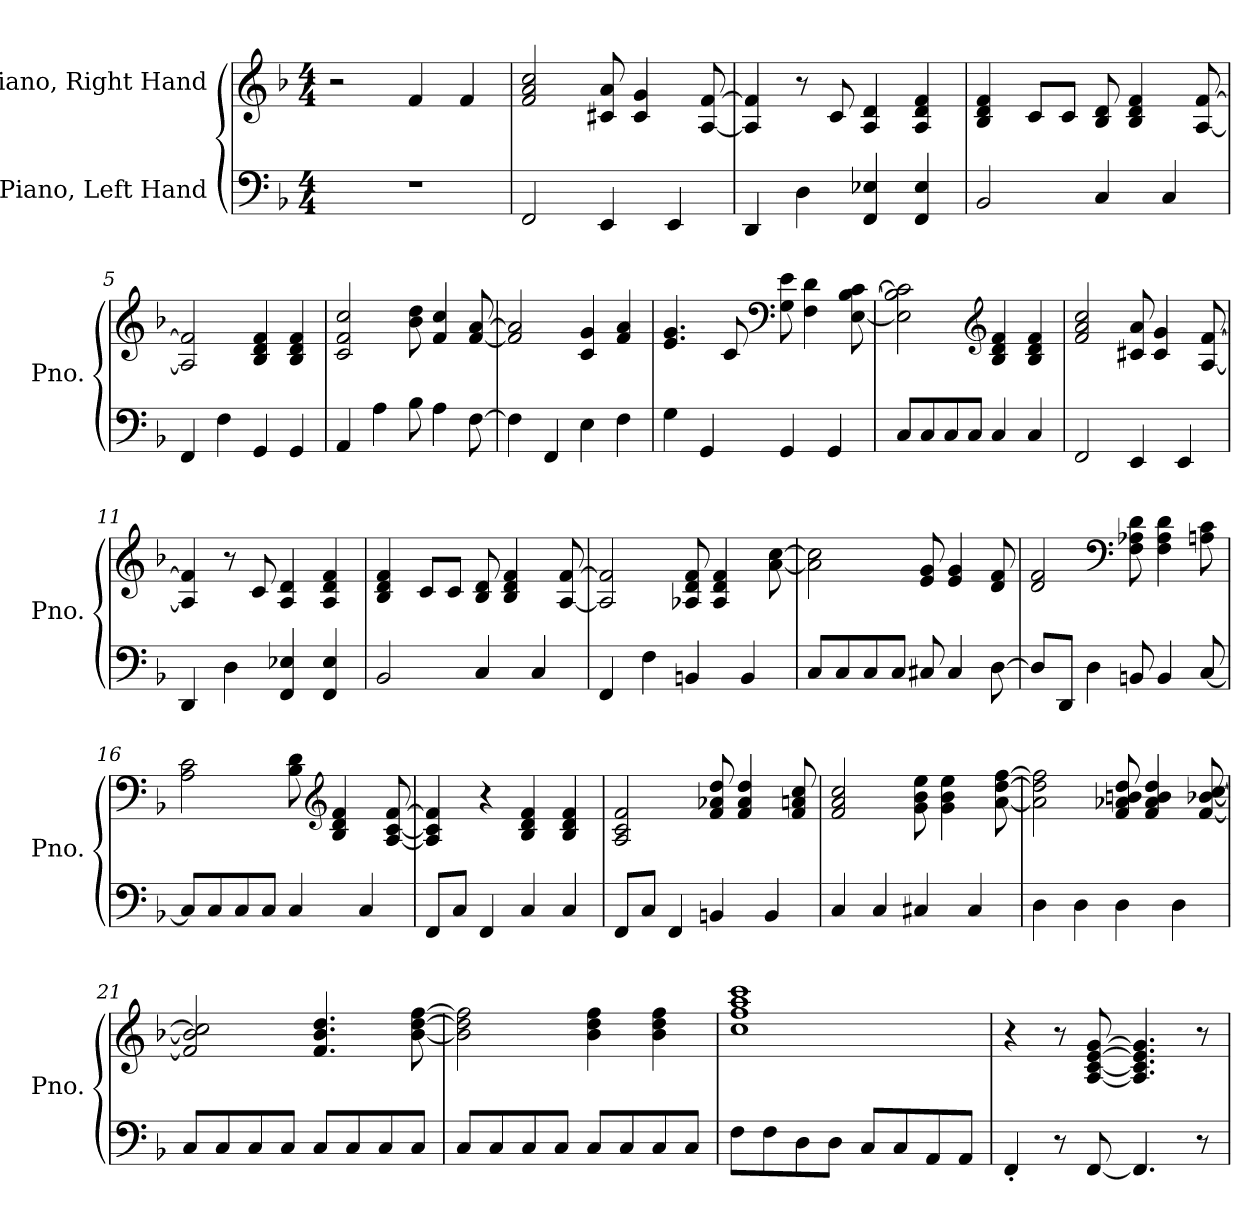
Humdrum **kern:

**kern	**kern
*part2	*part1
*staff2	*staff1
*I"Piano, Left Hand	*I"Piano, Right Hand
*I'Pno.	*I'Pno.
*clefF4	*clefG2
*k[b-]	*k[b-]
*M4/4	*M4/4
*MM100	*MM100
=1	=1
1r	2r
.	4f/
.	4f/
=2	=2
2FF/	2f/ 2a/ 2cc/
4EE/	8c#X/ 8a/
.	4c#/ 4g/
4EE/	.
.	[8A/ [8f/
=3	=3
4DD/	4A/] 4f/]
4D\	8r
.	8c/
4FF/ 4E-X/	4A/ 4d/
4FF/ 4E-/	4A/ 4d/ 4f/
=4	=4
2BB-/	4B-/ 4d/ 4f/
.	8c/L
.	8c/J
4C/	8B-/ 8d/
.	4B-/ 4d/ 4f/
4C/	.
.	[8A/ [8f/
=5	=5
4FF/	2A/] 2f/]
4F\	.
4GG/	4B-/ 4d/ 4f/
4GG/	4B-/ 4d/ 4f/
!!LO:LB:g=z
=6	=6
4AA/	2c/ 2f/ 2cc/
4A\	.
8B-\	8b-\ 8dd\
4A\	4f/ 4cc/
[8F\	[8f/ [8a/
=7	=7
4F\]	2f/] 2a/]
4FF/	.
4E\	4c/ 4g/
4F\	4f/ 4a/
=8	=8
4G\	4.e/ 4.g/
4GG/	.
.	8c/
*	*clefF4
4GG/	8G\ 8e\
.	4F\ 4d\
4GG/	.
.	[8E\ [8B-\ [8c\
=9	=9
8C/L	2E\] 2B-\] 2c\]
8C/	.
8C/	.
8C/J	.
*	*clefG2
4C/	4B-/ 4d/ 4f/
4C/	4B-/ 4d/ 4f/
=10	=10
2FF/	2f/ 2a/ 2cc/
4EE/	8c#X/ 8a/
.	4c#/ 4g/
4EE/	.
.	[8A/ [8f/
!!LO:LB:g=z
=11	=11
4DD/	4A/] 4f/]
4D\	8r
.	8c/
4FF/ 4E-X/	4A/ 4d/
4FF/ 4E-/	4A/ 4d/ 4f/
=12	=12
2BB-/	4B-/ 4d/ 4f/
.	8c/L
.	8c/J
4C/	8B-/ 8d/
.	4B-/ 4d/ 4f/
4C/	.
.	[8A/ [8f/
=13	=13
4FF/	2A/] 2f/]
4F\	.
4BBn/	8A-X/ 8d/ 8f/
.	4A-/ 4d/ 4f/
4BB/	.
.	[8a\ [8cc\
=14	=14
8C/L	2a\] 2cc\]
8C/	.
8C/	.
8C/J	.
8C#X/	8e/ 8g/
4C#/	4e/ 4g/
[8D\	8d/ 8f/
=15	=15
8D/L]	2d/ 2f/
8DD/J	.
4D\	.
*	*clefF4
8BBn/	8F\ 8A-X\ 8d\
4BB/	4F\ 4A-\ 4d\
[8C/	8An\ 8c\
!!LO:LB:g=z
=16	=16
8C/L]	2A\ 2c\
8C/	.
8C/	.
8C/J	.
4C/	8B-\ 8d\
*	*clefG2
.	4B-/ 4d/ 4f/
4C/	.
.	[8A/ [8c/ [8f/
=17	=17
8FF/L	4A/] 4c/] 4f/]
8C/J	.
4FF/	4r
4C/	4B-/ 4d/ 4f/
4C/	4B-/ 4d/ 4f/
=18	=18
8FF/L	2A/ 2c/ 2f/
8C/J	.
4FF/	.
4BBn/	8f/ 8a-X/ 8dd/
.	4f/ 4a-/ 4dd/
4BB/	.
.	8f/ 8an/ 8cc/
=19	=19
4C/	2f/ 2a/ 2cc/
4C/	.
4C#X/	8g\ 8b-\ 8ee\
.	4g\ 4b-\ 4ee\
4C#/	.
.	[8a\ [8dd\ [8ff\
=20	=20
4D\	2a\] 2dd\] 2ff\]
4D\	.
4D\	8f/ 8a-X/ 8bn/ 8dd/
.	4f/ 4a-/ 4b/ 4dd/
4D\	.
.	[8f/ [8b-X/ [8cc/
!!LO:LB:g=z
=21	=21
8C/L	2f/] 2b-/] 2cc/]
8C/	.
8C/	.
8C/J	.
8C/L	4.f/ 4.b-/ 4.dd/
8C/	.
8C/	.
8C/J	[8b-\ [8dd\ [8ff\
=22	=22
8C/L	2b-\] 2dd\] 2ff\]
8C/	.
8C/	.
8C/J	.
8C/L	4b-\ 4dd\ 4ff\
8C/	.
8C/	4b-\ 4dd\ 4ff\
8C/J	.
=23	=23
8F\L	1cc 1ff 1aa 1ccc
8F\	.
8D\	.
8D\J	.
8C/L	.
8C/	.
8AA/	.
8AA/J	.
=24	=24
4FF'/	4r
8r	8r
[8FF/	[8A/ [8c/ [8e/ [8g/
4.FF/]	4.A/] 4.c/] 4.e/] 4.g/]
8r	8r
=	=
*-	*-
